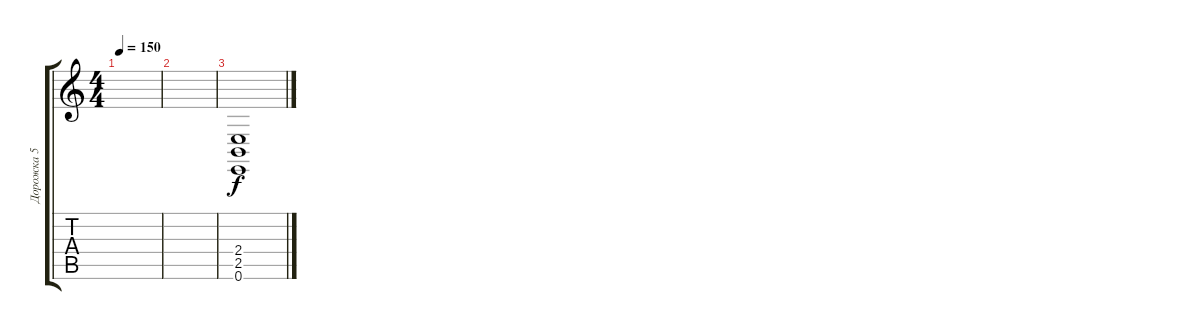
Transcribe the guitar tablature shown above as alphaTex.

\track ("Дорожка 5" "Дорожка 5") {instrument seashore}
\staff {score tabs}
\tuning (E4 B3 G3 D3 A2 E2) {hide}
\ts (4 4)
\tempo 150
\clef g2
\ks c
|
|
(2.4 2.5 0.6).1
